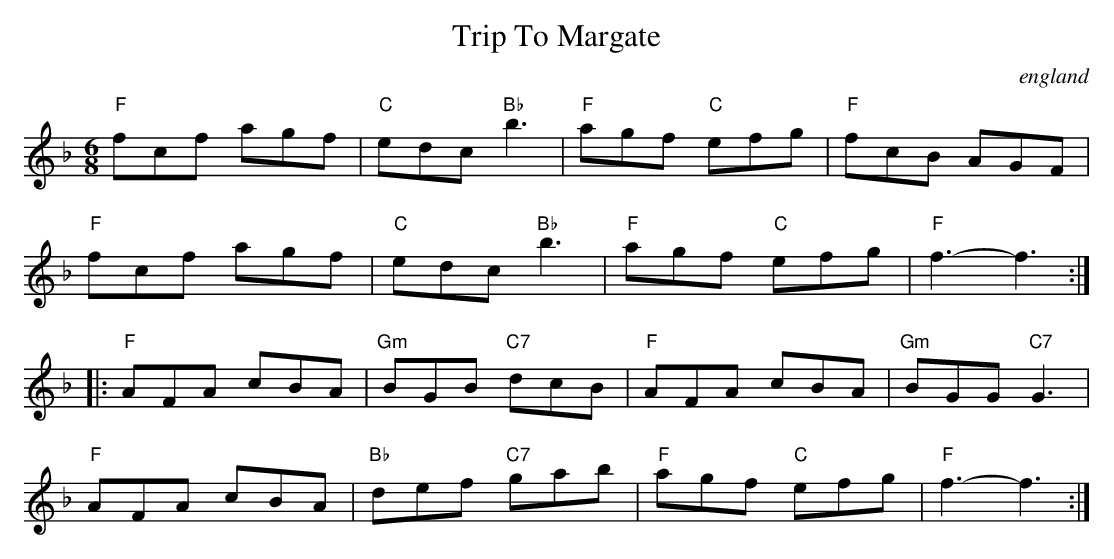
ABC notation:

X:1
T:Trip To Margate
O:england
M:6/8
K:F
"F"fcf agf|"C"edc "Bb"b3|"F"agf "C"efg|"F"fcB AGF|
"F"fcf agf|"C"edc "Bb"b3|"F"agf "C"efg|"F"f3 -f3::
"F"AFA cBA|"Gm"BGB "C7"dcB|"F"AFA cBA|"Gm"BGG "C7"G3|
"F"AFA cBA|"Bb"def "C7"gab|"F"agf "C"efg|"F"f3 -f3:|
